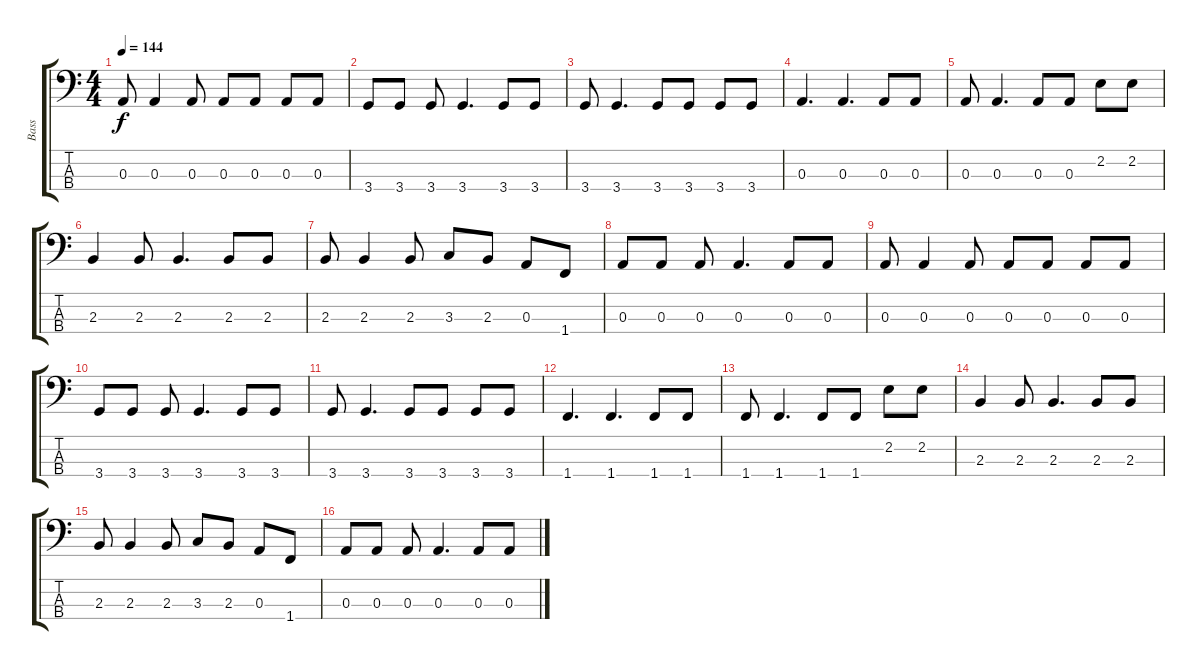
\track ("Bass" "Bass") {instrument fretlessbass}
\staff {score tabs}
\tuning (G2 D2 A1 E1) {hide}
\ts (4 4)
\tempo 144
\clef f4
\ks c
0.3.8{dy f} 0.3.4 0.3.8 0.3.8 0.3.8 0.3.8 0.3.8 |
3.4.8 3.4.8 3.4.8 3.4.4{d} 3.4.8 3.4.8 |
3.4.8 3.4.4{d} 3.4.8 3.4.8 3.4.8 3.4.8 |
0.3.4{d} 0.3.4{d} 0.3.8 0.3.8 |
0.3.8 0.3.4{d} 0.3.8 0.3.8 2.2.8 2.2.8 |
2.3.4 2.3.8 2.3.4{d} 2.3.8 2.3.8 |
2.3.8 2.3.4 2.3.8 3.3.8 2.3.8 0.3.8 1.4.8 |
0.3.8 0.3.8 0.3.8 0.3.4{d} 0.3.8 0.3.8 |
0.3.8 0.3.4 0.3.8 0.3.8 0.3.8 0.3.8 0.3.8 |
3.4.8 3.4.8 3.4.8 3.4.4{d} 3.4.8 3.4.8 |
3.4.8 3.4.4{d} 3.4.8 3.4.8 3.4.8 3.4.8 |
1.4.4{d} 1.4.4{d} 1.4.8 1.4.8 |
1.4.8 1.4.4{d} 1.4.8 1.4.8 2.2.8 2.2.8 |
2.3.4 2.3.8 2.3.4{d} 2.3.8 2.3.8 |
2.3.8 2.3.4 2.3.8 3.3.8 2.3.8 0.3.8 1.4.8 |
0.3.8 0.3.8 0.3.8 0.3.4{d} 0.3.8 0.3.8
